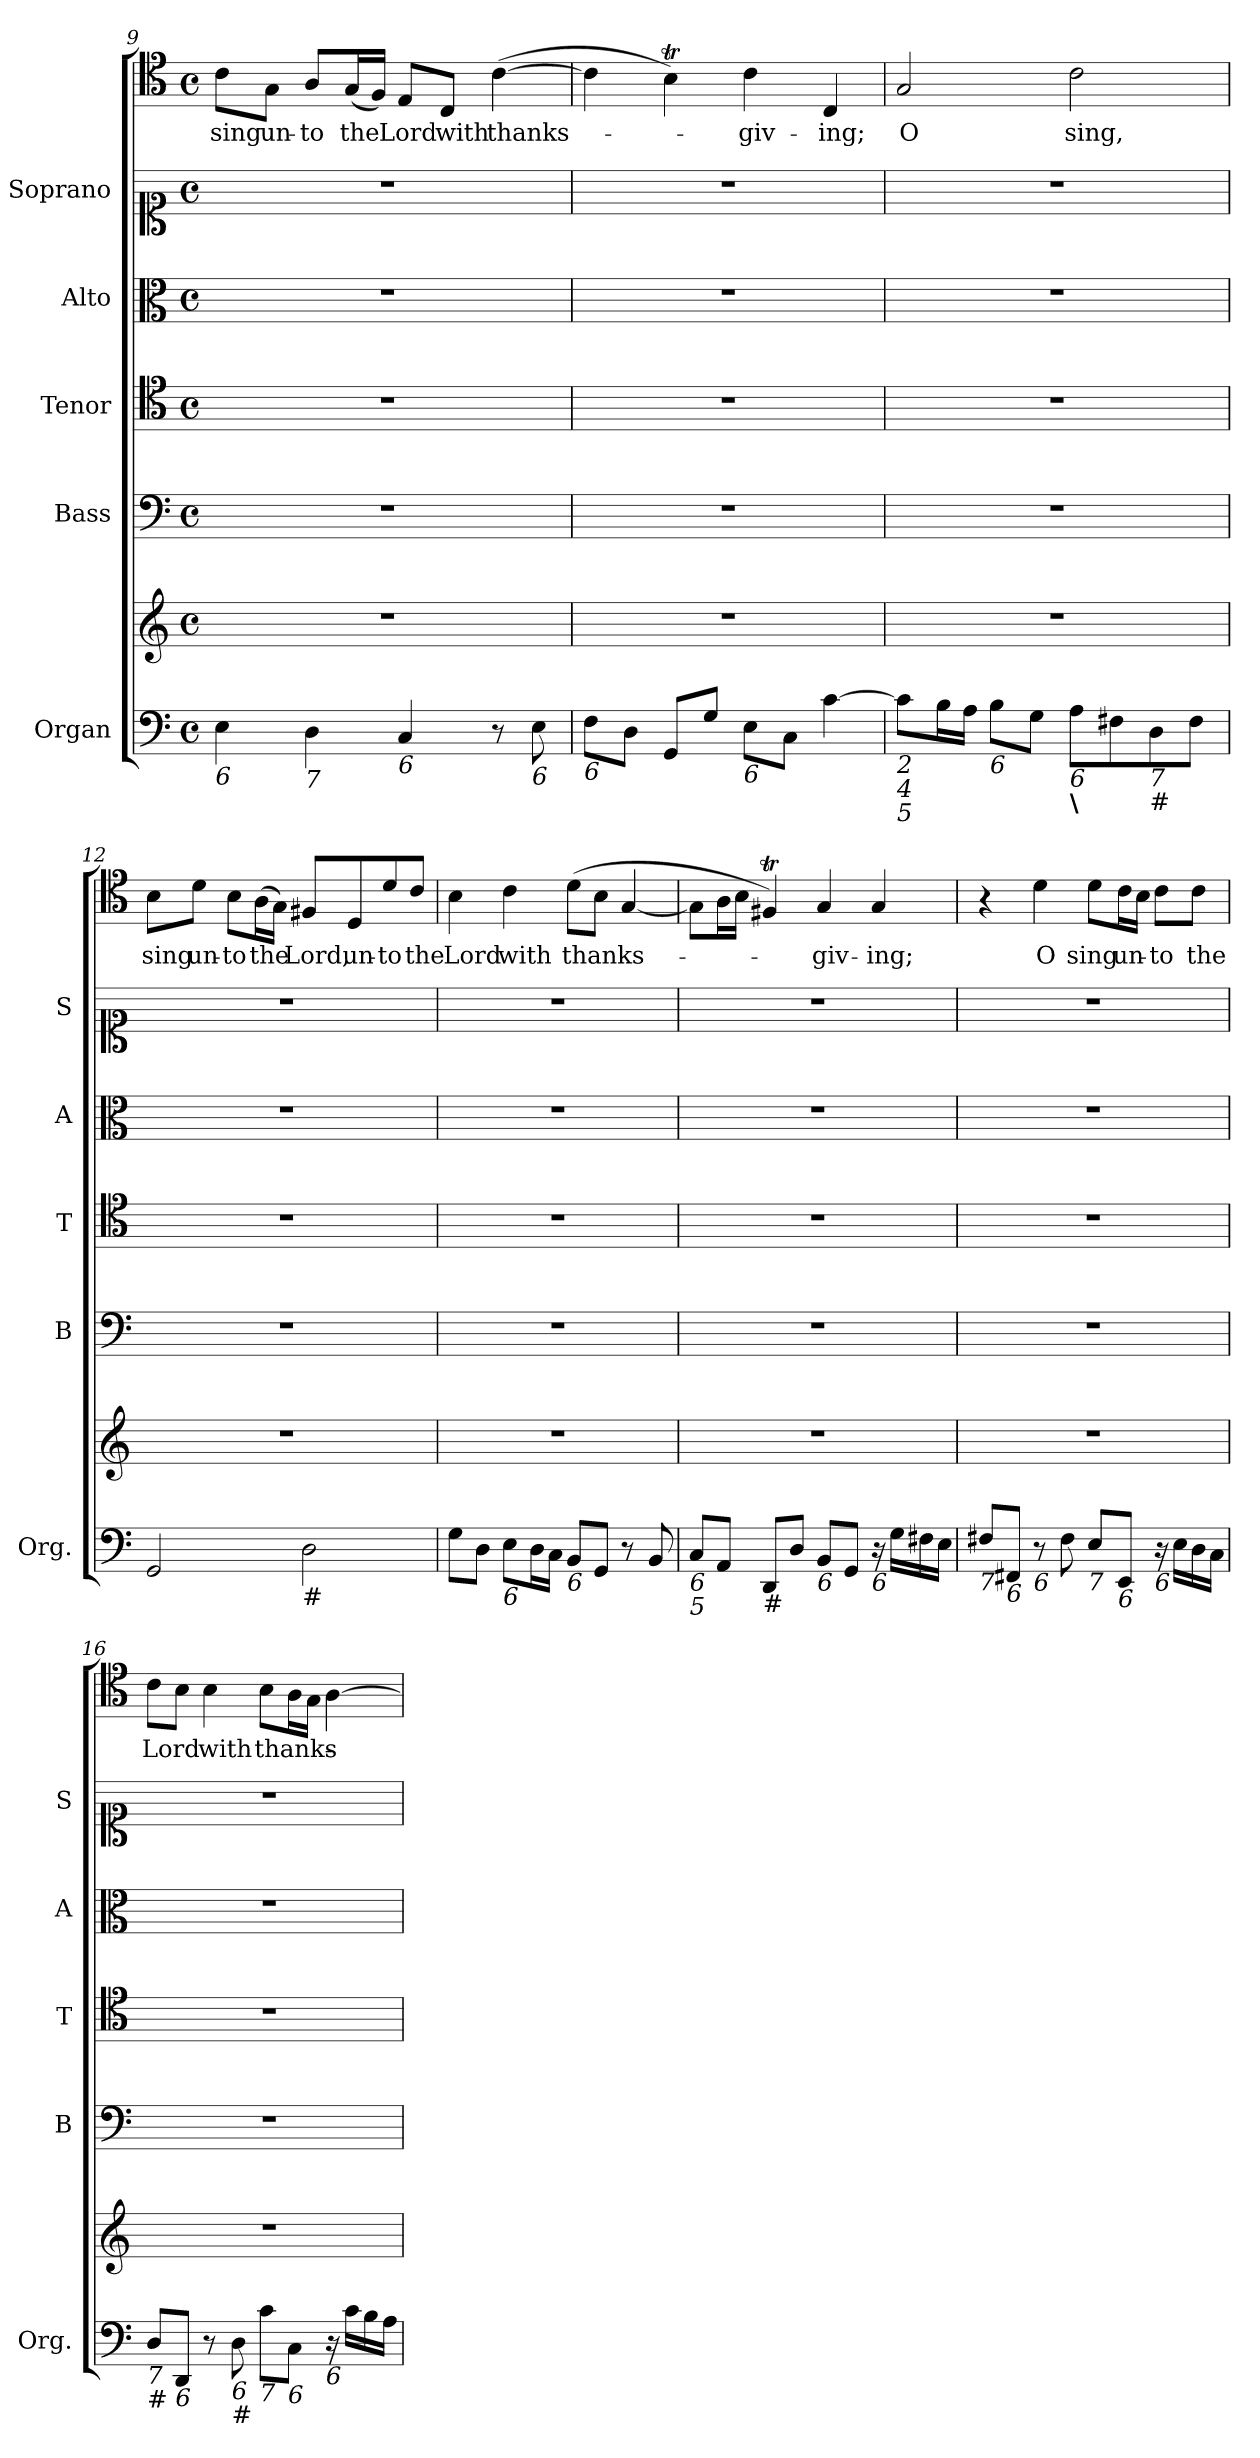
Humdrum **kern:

**kern	**kern	**kern	**kern	**kern	**kern	**kern	**text
*part6	*part6	*part5	*part4	*part3	*part2	*part1	*part1
*staff7	*staff6	*staff5	*staff4	*staff3	*staff2	*staff1	*staff1
*I"Organ	*	*I"Bass	*I"Tenor	*I"Alto	*I"Soprano	*	*
*I'Org.	*	*I'B	*I'T	*I'A	*I'S	*	*
!!LO:LB:g=z
*clefF4	*clefG2	*clefF4	*clefC4	*clefC3	*clefC1	*clefC4	*
*k[]	*k[]	*k[]	*k[]	*k[]	*k[]	*k[]	*
*C:	*C:	*C:	*C:	*C:	*C:	*C:	*
*M4/4	*M4/4	*M4/4	*M4/4	*M4/4	*M4/4	*M4/4	*
*met(c)	*met(c)	*met(c)	*met(c)	*met(c)	*met(c)	*met(c)	*
=9	=9	=9	=9	=9	=9	=9	=9
!LO:TX:b:i:t=6	!	!	!	!	!	!	!
!	!	!	!	!	!	!	!LO:LY:b
4E\	1r	1r	1r	1r	1r	8c\L	sing
!	!	!	!	!	!	!	!LO:LY:b
.	.	.	.	.	.	8G\J	un-
!LO:TX:b:i:t=7	!	!	!	!	!	!	!
!	!	!	!	!	!	!	!LO:LY:b
4D\	.	.	.	.	.	8A/L	-to
!	!	!	!	!	!	!	!LO:LY:b
.	.	.	.	.	.	(<16G/L	the
.	.	.	.	.	.	16F/JJ)	.
!LO:TX:b:i:t=6	!	!	!	!	!	!	!
!	!	!	!	!	!	!	!LO:LY:b
4C/	.	.	.	.	.	8E/L	Lord
!	!	!	!	!	!	!	!LO:LY:b
.	.	.	.	.	.	8C/J	with
!	!	!	!	!	!	!	!LO:LY:b
8r	.	.	.	.	.	(>[4c\	thanks-
!LO:TX:b:i:t=6	!	!	!	!	!	!	!
8E\	.	.	.	.	.	.	.
=10	=10	=10	=10	=10	=10	=10	=10
!LO:TX:b:i:t=6	!	!	!	!	!	!	!
8F\L	1r	1r	1r	1r	1r	4c\]	.
8D\J	.	.	.	.	.	.	.
8GG/L	.	.	.	.	.	4Bt\)	.
8G/J	.	.	.	.	.	.	.
!LO:TX:b:i:t=6	!	!	!	!	!	!	!
!	!	!	!	!	!	!	!LO:LY:b
8E\L	.	.	.	.	.	4c\	-giv-
8C\J	.	.	.	.	.	.	.
!	!	!	!	!	!	!	!LO:LY:b
[4c\	.	.	.	.	.	4C/	-ing;
=11	=11	=11	=11	=11	=11	=11	=11
!LO:TX:b:i:t=2	!	!	!	!	!	!	!
!LO:TX:b:i:t=4	!	!	!	!	!	!	!
!LO:TX:b:i:t=5	!	!	!	!	!	!	!
!	!	!	!	!	!	!	!LO:LY:b
8c\L]	1r	1r	1r	1r	1r	2G/	O
16B\L	.	.	.	.	.	.	.
16A\JJ	.	.	.	.	.	.	.
!LO:TX:b:i:t=6	!	!	!	!	!	!	!
8B\L	.	.	.	.	.	.	.
8G\J	.	.	.	.	.	.	.
!LO:TX:b:i:t=6	!	!	!	!	!	!	!
!LO:TX:b:B:t=\	!	!	!	!	!	!	!
!	!	!	!	!	!	!	!LO:LY:b
8A\L	.	.	.	.	.	2c\	sing,
8F#X\	.	.	.	.	.	.	.
!LO:TX:b:i:t=7	!	!	!	!	!	!	!
!LO:TX:b:t=#	!	!	!	!	!	!	!
8D\	.	.	.	.	.	.	.
8F#\J	.	.	.	.	.	.	.
=12	=12	=12	=12	=12	=12	=12	=12
!	!	!	!	!	!	!	!LO:LY:b
2GG/	1r	1r	1r	1r	1r	8B\L	sing
!	!	!	!	!	!	!	!LO:LY:b
.	.	.	.	.	.	8d\J	un-
!	!	!	!	!	!	!	!LO:LY:b
.	.	.	.	.	.	8B\L	-to
!	!	!	!	!	!	!	!LO:LY:b
.	.	.	.	.	.	(>16A\L	the
.	.	.	.	.	.	16G\JJ)	.
!LO:TX:b:t=#	!	!	!	!	!	!	!
!	!	!	!	!	!	!	!LO:LY:b
2D\	.	.	.	.	.	8F#X/L	Lord,
!	!	!	!	!	!	!	!LO:LY:b
.	.	.	.	.	.	8D/	un-
!	!	!	!	!	!	!	!LO:LY:b
.	.	.	.	.	.	8d/	-to
!	!	!	!	!	!	!	!LO:LY:b
.	.	.	.	.	.	8c/J	the
!!LO:LB:g=z
=13	=13	=13	=13	=13	=13	=13	=13
!	!	!	!	!	!	!	!LO:LY:b
8G\L	1r	1r	1r	1r	1r	4B\	Lord
8D\J	.	.	.	.	.	.	.
!LO:TX:b:i:t=6	!	!	!	!	!	!	!
!	!	!	!	!	!	!	!LO:LY:b
8E\L	.	.	.	.	.	4c\	with
16D\L	.	.	.	.	.	.	.
16C\JJ	.	.	.	.	.	.	.
!LO:TX:b:i:t=6	!	!	!	!	!	!	!
!	!	!	!	!	!	!	!LO:LY:b
8BB/L	.	.	.	.	.	(>8d\L	thanks-
8GG/J	.	.	.	.	.	8B\J	.
8r	.	.	.	.	.	[4G/	.
8BB/	.	.	.	.	.	.	.
=14	=14	=14	=14	=14	=14	=14	=14
!LO:TX:b:i:t=6	!	!	!	!	!	!	!
!LO:TX:b:i:t=5	!	!	!	!	!	!	!
8C/L	1r	1r	1r	1r	1r	8G\L]	.
8AA/J	.	.	.	.	.	16A\L	.
.	.	.	.	.	.	16B\JJ	.
!LO:TX:b:t=#	!	!	!	!	!	!	!
8DD/L	.	.	.	.	.	4F#Xt/)	.
8D/J	.	.	.	.	.	.	.
!LO:TX:b:i:t=6	!	!	!	!	!	!	!
!	!	!	!	!	!	!	!LO:LY:b
8BB/L	.	.	.	.	.	4G/	-giv-
8GG/J	.	.	.	.	.	.	.
!LO:TX:b:i:t=6	!	!	!	!	!	!	!
!	!	!	!	!	!	!	!LO:LY:b
16r	.	.	.	.	.	4G/	-ing;
16G\LL	.	.	.	.	.	.	.
16F#X\	.	.	.	.	.	.	.
16E\JJ	.	.	.	.	.	.	.
=15	=15	=15	=15	=15	=15	=15	=15
!LO:TX:b:i:t=7	!	!	!	!	!	!	!
8F#X/L	1r	1r	1r	1r	1r	4r	.
!LO:TX:b:i:t=6	!	!	!	!	!	!	!
8FF#X/J	.	.	.	.	.	.	.
!LO:TX:b:i:t=6	!	!	!	!	!	!	!
!	!	!	!	!	!	!	!LO:LY:b
8r	.	.	.	.	.	4d\	O
8F#\	.	.	.	.	.	.	.
!LO:TX:b:i:t=7	!	!	!	!	!	!	!
!	!	!	!	!	!	!	!LO:LY:b
8E/L	.	.	.	.	.	8d\L	sing
!LO:TX:b:i:t=6	!	!	!	!	!	!	!
!	!	!	!	!	!	!	!LO:LY:b
8EE/J	.	.	.	.	.	16c\L	un-
.	.	.	.	.	.	16B\JJ	.
!LO:TX:b:i:t=6	!	!	!	!	!	!	!
!	!	!	!	!	!	!	!LO:LY:b
16r	.	.	.	.	.	8c\L	-to
16E\LL	.	.	.	.	.	.	.
!	!	!	!	!	!	!	!LO:LY:b
16D\	.	.	.	.	.	8c\J	the
16C\JJ	.	.	.	.	.	.	.
=16	=16	=16	=16	=16	=16	=16	=16
!LO:TX:b:i:t=7	!	!	!	!	!	!	!
!LO:TX:b:t=#	!	!	!	!	!	!	!
!	!	!	!	!	!	!	!LO:LY:b
8D/L	1r	1r	1r	1r	1r	8c\L	Lord
!LO:TX:b:i:t=6	!	!	!	!	!	!	!
8DD/J	.	.	.	.	.	8B\J	.
!	!	!	!	!	!	!	!LO:LY:b
8r	.	.	.	.	.	4B\	with
!LO:TX:b:i:t=6	!	!	!	!	!	!	!
!LO:TX:b:t=#	!	!	!	!	!	!	!
8D\	.	.	.	.	.	.	.
!LO:TX:b:i:t=7	!	!	!	!	!	!	!
!	!	!	!	!	!	!	!LO:LY:b
8c\L	.	.	.	.	.	8B\L	thanks-
!LO:TX:b:i:t=6	!	!	!	!	!	!	!
8C\J	.	.	.	.	.	16A\L	.
.	.	.	.	.	.	16G\JJ	.
!LO:TX:b:i:t=6	!	!	!	!	!	!	!
16r	.	.	.	.	.	[4A\	.
16c\LL	.	.	.	.	.	.	.
16B\	.	.	.	.	.	.	.
16A\JJ	.	.	.	.	.	.	.
=	=	=	=	=	=	=	=
*-	*-	*-	*-	*-	*-	*-	*-
